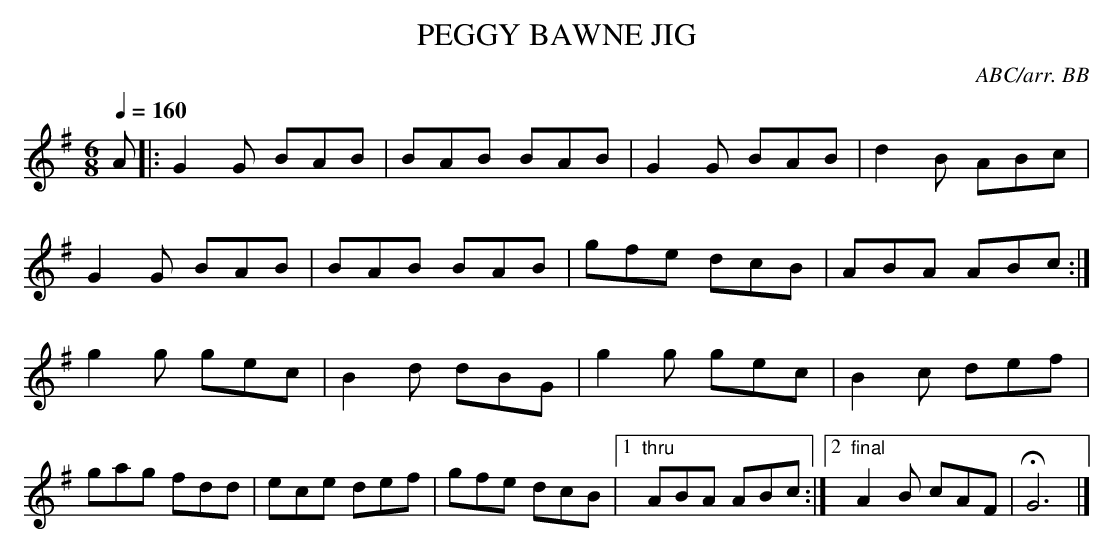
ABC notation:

X:1
T:PEGGY BAWNE JIG
C:ABC/arr. BB
Q:1/4=160
M:6/8
L:1/8
K:G
A|: G2G BAB|BAB BAB|G2G BAB|d2B ABc|
G2G BAB|BAB BAB|gfe dcB|ABA ABc :|
g2g gec|B2d dBG|g2g gec|B2c def|
gag fdd|ece def|gfe dcB|1 "thru"ABA ABc :|\
[2 "final"A2B cAF|HG6|]
